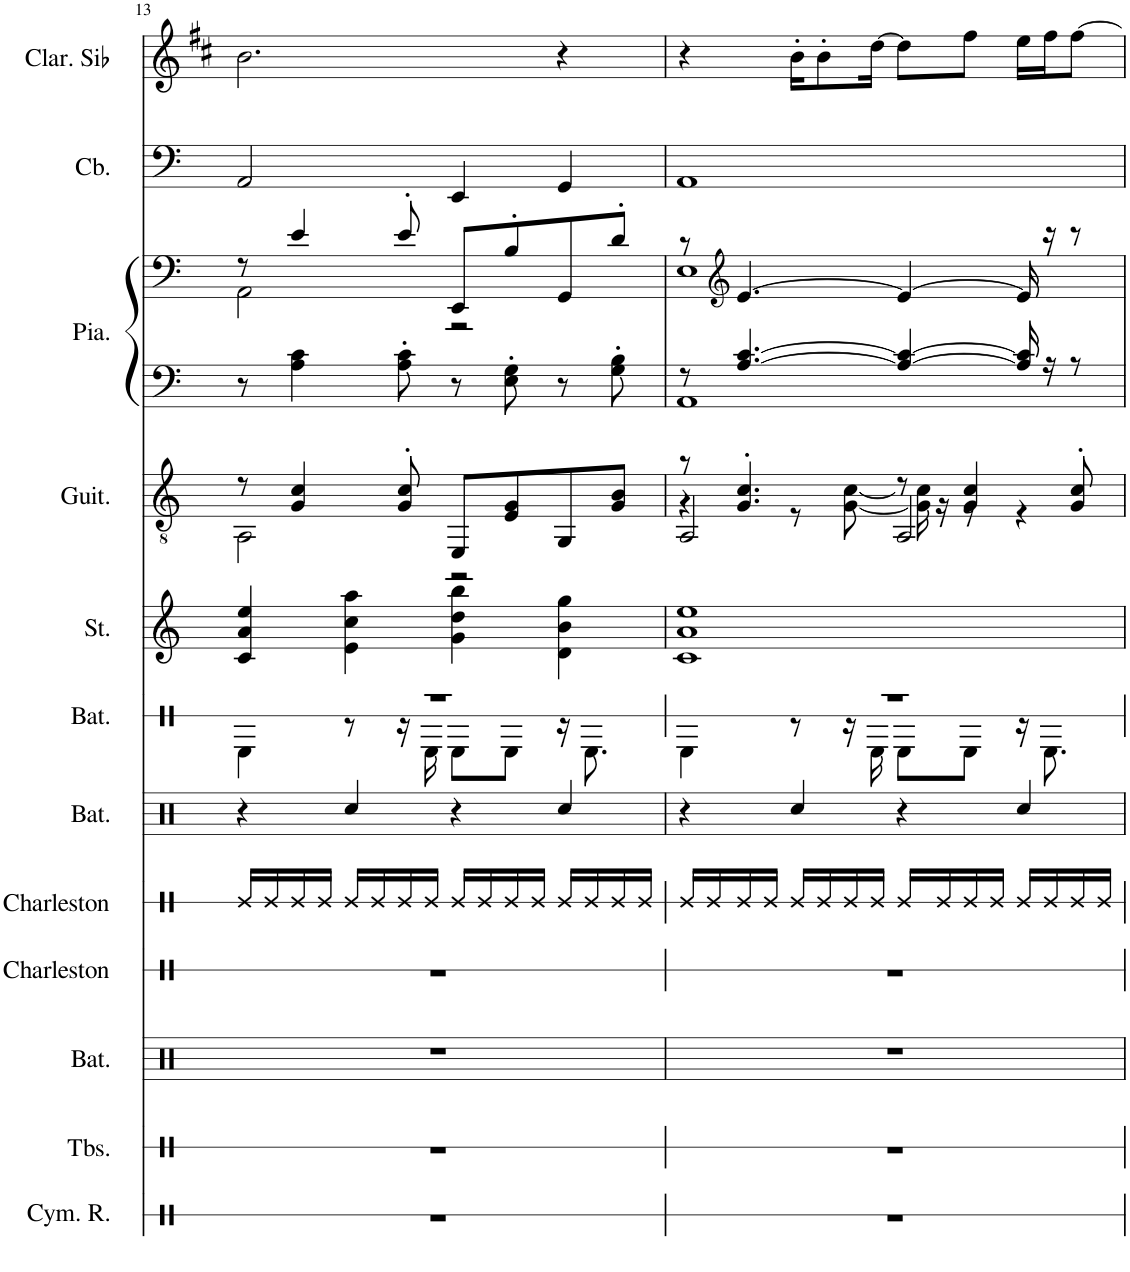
**kern	**kern	**kern	**kern	**kern	**kern	**kern	**kern	**kern	**kern	**kern	**kern	**kern
*part12	*part11	*part10	*part9	*part8	*part7	*part6	*part5	*part4	*part3	*part3	*part2	*part1
*staff13	*staff12	*staff11	*staff10	*staff9	*staff8	*staff7	*staff6	*staff5	*staff4	*staff3	*staff2	*staff1
*I"Cymbale ride	*I"Tablas	*I"Batterie	*I"Charleston	*I"Charleston	*I"Batterie	*I"Batterie	*I"Cordes, String Ensemble 2	*I"Guitare classique, Acoustic Guitar (nylon)	*I"Piano, Acoustic Grand Piano	*	*I"Contrebasse, Acoustic Bass	*I"Clarinette en Sib
*I'Cym. R.	*I'Tbs.	*I'Bat.	*I'Charleston	*I'Charleston	*I'Bat.	*I'Bat.	*I'St.	*I'Guit.	*I'Pia.	*	*I'Cb.	*I'Clar. Sib
!!LO:PB:g=z
*clefX	*clefX	*clefX	*clefX	*clefX	*clefX	*clefX	*clefG2	*clefGv2	*clefF4	*clefF4	*clefF4	*clefG2
*	*	*	*	*	*	*	*	*	*	*	*Trd7c12	*Trd1c2
*k[]	*k[]	*k[]	*k[]	*k[]	*k[]	*k[]	*k[]	*k[]	*k[]	*k[]	*k[]	*k[f#c#]
*M4/4	*M4/4	*M4/4	*M4/4	*M4/4	*M4/4	*M4/4	*M4/4	*M4/4	*M4/4	*M4/4	*M4/4	*M4/4
=13	=13	=13	=13	=13	=13	=13	=13	=13	=13	=13	=13	=13
*	*	*	*	*	*	*^	*	*^	*	*^	*	*
1r	1r	1r	1r	16Re/LL	4r	1r	4RE\	4c/ 4a/ 4ee/	8r	2AA\	8r	8r	2AA\	2AA/	2.b\
.	.	.	.	16Re/	.	.	.	.	.	.	.	.	.	.	.
.	.	.	.	16Re/	.	.	.	.	4G/ 4c/	.	4A\ 4c\	4e/	.	.	.
.	.	.	.	16Re/JJ	.	.	.	.	.	.	.	.	.	.	.
.	.	.	.	16Re/LL	4Rcc/	.	8r	4e\ 4cc\ 4aa\	.	.	.	.	.	.	.
.	.	.	.	16Re/	.	.	.	.	.	.	.	.	.	.	.
.	.	.	.	16Re/	.	.	16r	.	8G/' 8c/'	.	8A\' 8c\'	8e'/	.	.	.
.	.	.	.	16Re/JJ	.	.	16RE\	.	.	.	.	.	.	.	.
.	.	.	.	16Re/LL	4r	.	8RE\L	4g\ 4dd\ 4bb\	8EE/L	2r	8r	8EE/L	2r	4EE/	.
.	.	.	.	16Re/	.	.	.	.	.	.	.	.	.	.	.
.	.	.	.	16Re/	.	.	8RE\J	.	8E/ 8G/	.	8E\' 8G\'	8B'/	.	.	.
.	.	.	.	16Re/JJ	.	.	.	.	.	.	.	.	.	.	.
.	.	.	.	16Re/LL	4Rcc/	.	16r	4d\ 4b\ 4gg\	8GG/	.	8r	8GG/	.	4GG/	4r
.	.	.	.	16Re/	.	.	8.RE\	.	.	.	.	.	.	.	.
.	.	.	.	16Re/	.	.	.	.	8G/ 8B/J	.	8G\' 8B\'	8d'/J	.	.	.
.	.	.	.	16Re/JJ	.	.	.	.	.	.	.	.	.	.	.
=14	=14	=14	=14	=14	=14	=14	=14	=14	=14	=14	=14	=14	=14	=14	=14
*	*	*	*	*	*	*	*	*	*	*^	*^	*	*	*	*
1r	1r	1r	1r	16Re/LL	4r	1r	4RE\	1c 1a 1ee	8r	4r	2AA/	8r	1AA	8r	1E	1AA	4r
.	.	.	.	16Re/	.	.	.	.	.	.	.	.	.	.	.	.	.
*	*	*	*	*	*	*	*	*	*	*	*	*	*	*clefG2	*	*	*
.	.	.	.	16Re/	.	.	.	.	4.G/' 4.c/'	.	.	[4.A/ [4.c/	.	[4.e/	.	.	.
.	.	.	.	16Re/JJ	.	.	.	.	.	.	.	.	.	.	.	.	.
.	.	.	.	16Re/LL	4Rcc/	.	8r	.	.	8r	.	.	.	.	.	.	16b'\KL
.	.	.	.	16Re/	.	.	.	.	.	.	.	.	.	.	.	.	8b'\
.	.	.	.	16Re/	.	.	16r	.	.	[8G\ [8c\	.	.	.	.	.	.	.
.	.	.	.	16Re/JJ	.	.	16RE\	.	.	.	.	.	.	.	.	.	[16dd\Jk
.	.	.	.	16Re/LL	4r	.	8RE\L	.	8r	16G\] 16c\]	2AA/	4A/_ 4c/_	.	4e/_	.	.	8dd\L]
.	.	.	.	16Re/	.	.	.	.	.	16r	.	.	.	.	.	.	.
.	.	.	.	16Re/	.	.	8RE\J	.	4G/ 4c/	8r	.	.	.	.	.	.	8ff#\J
.	.	.	.	16Re/JJ	.	.	.	.	.	.	.	.	.	.	.	.	.
.	.	.	.	16Re/LL	4Rcc/	.	16r	.	.	4r	.	16A/] 16c/]	.	16e/]	.	.	16ee\LL
.	.	.	.	16Re/	.	.	8.RE\	.	.	.	.	16r	.	16r	.	.	16ff#\J
.	.	.	.	16Re/	.	.	.	.	8G/' 8c/'	.	.	8r	.	8r	.	.	[8ff#\J
.	.	.	.	16Re/JJ	.	.	.	.	.	.	.	.	.	.	.	.	.
*	*	*	*	*	*	*	*	*	*v	*v	*v	*	*	*	*	*	*
*	*	*	*	*	*	*	*	*	*	*v	*v	*	*	*	*
*	*	*	*	*	*	*v	*v	*	*	*	*v	*v	*	*
=	=	=	=	=	=	=	=	=	=	=	=	=
*-	*-	*-	*-	*-	*-	*-	*-	*-	*-	*-	*-	*-
